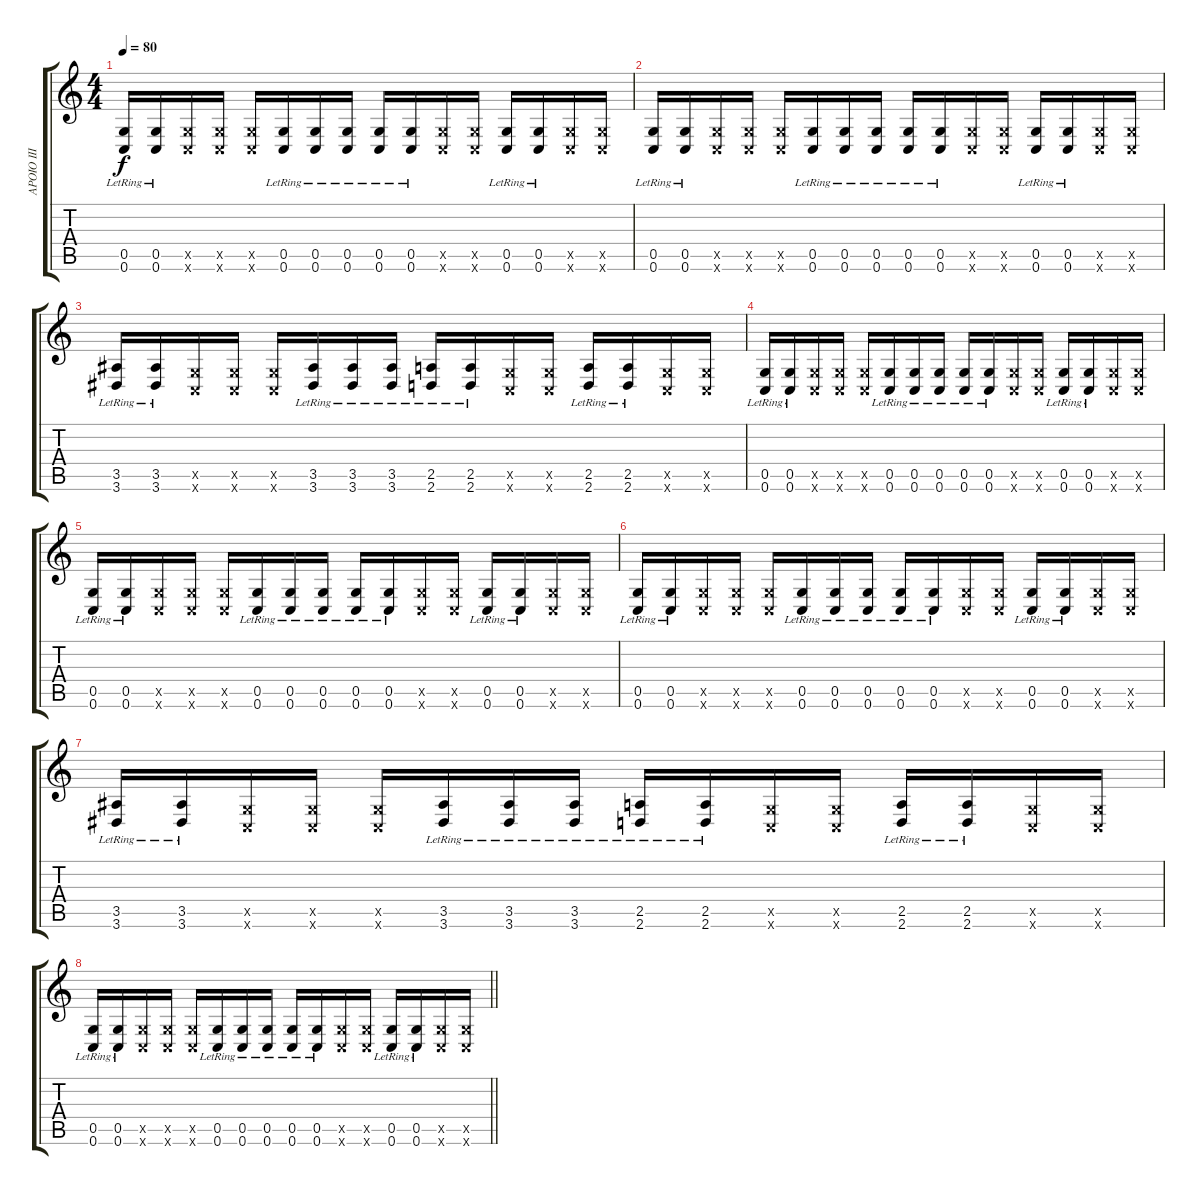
\track ("APOIO III" "APOIO III") {instrument electricguitarjazz}
\staff {score tabs}
\tuning (D4 A3 F3 C3 G2 C2) {hide}
\ts (4 4)
\section ("" "")
\tempo 80
\clef g2
\ks c
(0.5{lr} 0.6{lr}).16{dy f} (0.5{lr} 0.6{lr}).16 (0.5{x} 0.6{x}).16 (0.5{x} 0.6{x}).16 (0.5{x} 0.6{x}).16 (0.5{lr} 0.6{lr}).16 (0.5{lr} 0.6{lr}).16 (0.5{lr} 0.6{lr}).16 (0.5{lr} 0.6{lr}).16 (0.5{lr} 0.6{lr}).16 (0.5{x} 0.6{x}).16 (0.5{x} 0.6{x}).16 (0.5{lr} 0.6{lr}).16 (0.5{lr} 0.6{lr}).16 (0.5{x} 0.6{x}).16 (0.5{x} 0.6{x}).16 |
(0.5{lr} 0.6{lr}).16 (0.5{lr} 0.6{lr}).16 (0.5{x} 0.6{x}).16 (0.5{x} 0.6{x}).16 (0.5{x} 0.6{x}).16 (0.5{lr} 0.6{lr}).16 (0.5{lr} 0.6{lr}).16 (0.5{lr} 0.6{lr}).16 (0.5{lr} 0.6{lr}).16 (0.5{lr} 0.6{lr}).16 (0.5{x} 0.6{x}).16 (0.5{x} 0.6{x}).16 (0.5{lr} 0.6{lr}).16 (0.5{lr} 0.6{lr}).16 (0.5{x} 0.6{x}).16 (0.5{x} 0.6{x}).16 |
(3.5{lr} 3.6{lr}).16 (3.5{lr} 3.6{lr}).16 (0.5{x} 0.6{x}).16 (0.5{x} 0.6{x}).16 (0.5{x} 0.6{x}).16 (3.5{lr} 3.6{lr}).16 (3.5{lr} 3.6{lr}).16 (3.5{lr} 3.6{lr}).16 (2.5{lr} 2.6{lr}).16 (2.5{lr} 2.6{lr}).16 (0.5{x} 0.6{x}).16 (0.5{x} 0.6{x}).16 (2.5{lr} 2.6{lr}).16 (2.5{lr} 2.6{lr}).16 (0.5{x} 0.6{x}).16 (0.5{x} 0.6{x}).16 |
(0.5{lr} 0.6{lr}).16 (0.5{lr} 0.6{lr}).16 (0.5{x} 0.6{x}).16 (0.5{x} 0.6{x}).16 (0.5{x} 0.6{x}).16 (0.5{lr} 0.6{lr}).16 (0.5{lr} 0.6{lr}).16 (0.5{lr} 0.6{lr}).16 (0.5{lr} 0.6{lr}).16 (0.5{lr} 0.6{lr}).16 (0.5{x} 0.6{x}).16 (0.5{x} 0.6{x}).16 (0.5{lr} 0.6{lr}).16 (0.5{lr} 0.6{lr}).16 (0.5{x} 0.6{x}).16 (0.5{x} 0.6{x}).16 |
(0.5{lr} 0.6{lr}).16 (0.5{lr} 0.6{lr}).16 (0.5{x} 0.6{x}).16 (0.5{x} 0.6{x}).16 (0.5{x} 0.6{x}).16 (0.5{lr} 0.6{lr}).16 (0.5{lr} 0.6{lr}).16 (0.5{lr} 0.6{lr}).16 (0.5{lr} 0.6{lr}).16 (0.5{lr} 0.6{lr}).16 (0.5{x} 0.6{x}).16 (0.5{x} 0.6{x}).16 (0.5{lr} 0.6{lr}).16 (0.5{lr} 0.6{lr}).16 (0.5{x} 0.6{x}).16 (0.5{x} 0.6{x}).16 |
(0.5{lr} 0.6{lr}).16 (0.5{lr} 0.6{lr}).16 (0.5{x} 0.6{x}).16 (0.5{x} 0.6{x}).16 (0.5{x} 0.6{x}).16 (0.5{lr} 0.6{lr}).16 (0.5{lr} 0.6{lr}).16 (0.5{lr} 0.6{lr}).16 (0.5{lr} 0.6{lr}).16 (0.5{lr} 0.6{lr}).16 (0.5{x} 0.6{x}).16 (0.5{x} 0.6{x}).16 (0.5{lr} 0.6{lr}).16 (0.5{lr} 0.6{lr}).16 (0.5{x} 0.6{x}).16 (0.5{x} 0.6{x}).16 |
(3.5{lr} 3.6{lr}).16 (3.5{lr} 3.6{lr}).16 (0.5{x} 0.6{x}).16 (0.5{x} 0.6{x}).16 (0.5{x} 0.6{x}).16 (3.5{lr} 3.6{lr}).16 (3.5{lr} 3.6{lr}).16 (3.5{lr} 3.6{lr}).16 (2.5{lr} 2.6{lr}).16 (2.5{lr} 2.6{lr}).16 (0.5{x} 0.6{x}).16 (0.5{x} 0.6{x}).16 (2.5{lr} 2.6{lr}).16 (2.5{lr} 2.6{lr}).16 (0.5{x} 0.6{x}).16 (0.5{x} 0.6{x}).16 |
\barLineRight lightlight
(0.5{lr} 0.6{lr}).16 (0.5{lr} 0.6{lr}).16 (0.5{x} 0.6{x}).16 (0.5{x} 0.6{x}).16 (0.5{x} 0.6{x}).16 (0.5{lr} 0.6{lr}).16 (0.5{lr} 0.6{lr}).16 (0.5{lr} 0.6{lr}).16 (0.5{lr} 0.6{lr}).16 (0.5{lr} 0.6{lr}).16 (0.5{x} 0.6{x}).16 (0.5{x} 0.6{x}).16 (0.5{lr} 0.6{lr}).16 (0.5{lr} 0.6{lr}).16 (0.5{x} 0.6{x}).16 (0.5{x} 0.6{x}).16
